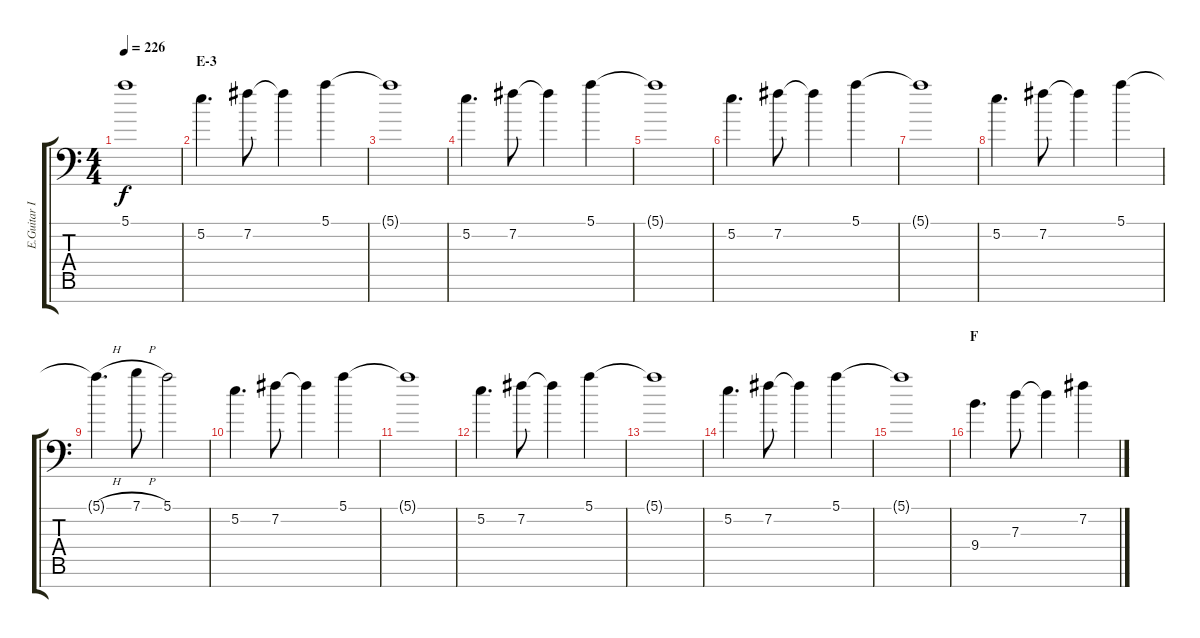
\track ("E.Guitar III" "E.Guitar I") {instrument overdrivenguitar}
\staff {score tabs}
\tuning (E4 B3 G3 D3 A2 D2 A1) {hide}
\ts (4 4)
\tempo 226
\clef f4
\ks c
5.1{t}.1{dy f} |
\section ("" "E-3")
5.2.4{d} 7.2.8 7.2{t}.4 5.1.4 |
5.1{t}.1 |
5.2.4{d} 7.2.8 7.2{t}.4 5.1.4 |
5.1{t}.1 |
5.2.4{d} 7.2.8 7.2{t}.4 5.1.4 |
5.1{t}.1 |
5.2.4{d} 7.2.8 7.2{t}.4 5.1.4 |
5.1{h t}.4{d} 7.1{h}.8 5.1.2 |
5.2.4{d} 7.2.8 7.2{t}.4 5.1.4 |
5.1{t}.1 |
5.2.4{d} 7.2.8 7.2{t}.4 5.1.4 |
5.1{t}.1 |
5.2.4{d} 7.2.8 7.2{t}.4 5.1.4 |
5.1{t}.1 |
\section ("" "F")
9.4.4{d} 7.3.8 7.3{t}.4 7.2.4
